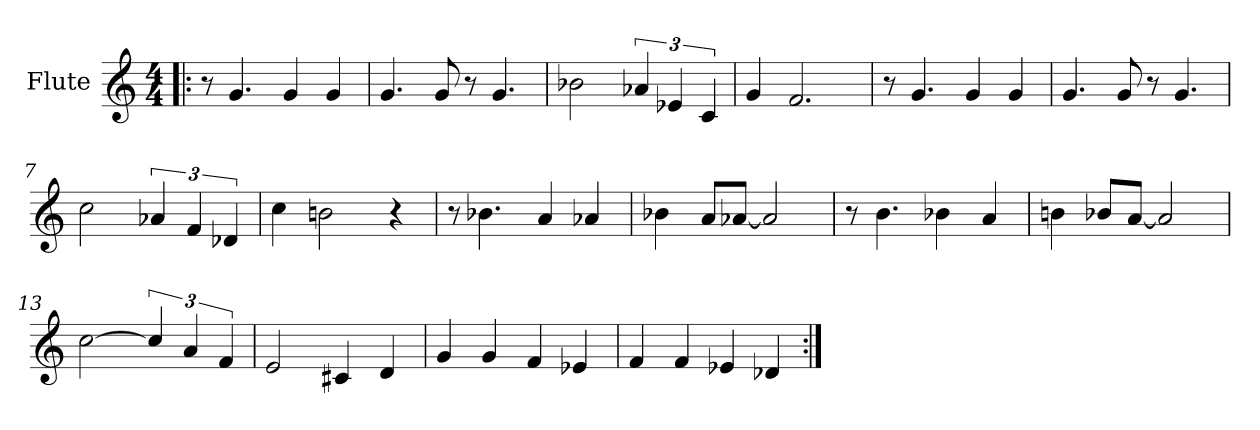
**kern
*part1
*staff1
*I"Flute
*I'Fl
*clefG2
*k[]
*C:
*M4/4
=1!|:
8r
4.g/
4g/
4g/
=2
4.g/
8g/
8r
4.g/
=3
2b-X\
6a-X/
6e-X/
6c/
=4
4g/
2.f/
!!LO:LB:g=z
=5
8r
4.g/
4g/
4g/
=6
4.g/
8g/
8r
4.g/
=7
2cc\
6a-X/
6f/
6d-X/
=8
4cc\
2bn\
4r
!!LO:LB:g=z
=9
8r
4.b-X\
4a/
4a-X/
=10
4b-X\
8a/L
[8a-X/J
2a-/]
=11
8r
4.b\
4b-X\
4a/
=12
4bn\
8b-X/L
[8a/J
2a/]
!!LO:LB:g=z
=13
[2cc\
6cc/]
6a/
6f/
=14
2e/
4c#X/
4d/
=15
4g/
4g/
4f/
4e-X/
=16
4f/
4f/
4e-X/
4d-X/
=:|!
*-
